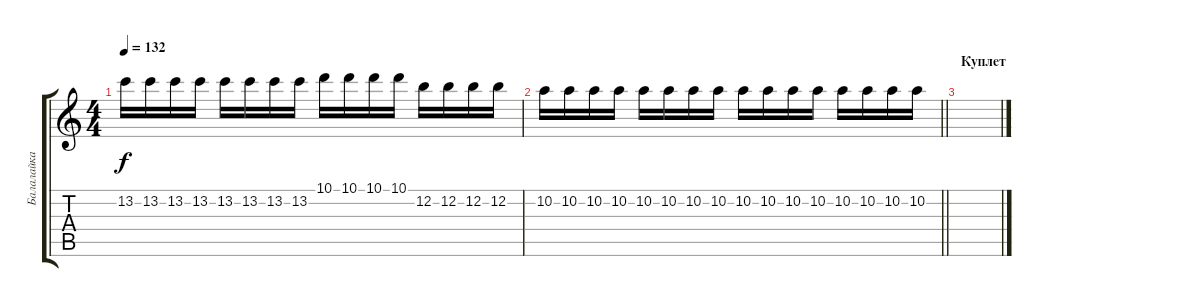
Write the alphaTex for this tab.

\track ("Балалайка" "Балалайка") {instrument acousticguitarsteel}
\staff {score tabs}
\tuning (E4 B3 G3 D3 A2 E2) {hide}
\ts (4 4)
\tempo 132
\clef g2
\ks c
13.2.16{dy f} 13.2.16 13.2.16 13.2.16 13.2.16 13.2.16 13.2.16 13.2.16 10.1.16 10.1.16 10.1.16 10.1.16 12.2.16 12.2.16 12.2.16 12.2.16 |
\barLineRight lightlight
10.2.16 10.2.16 10.2.16 10.2.16 10.2.16 10.2.16 10.2.16 10.2.16 10.2.16 10.2.16 10.2.16 10.2.16 10.2.16 10.2.16 10.2.16 10.2.16 |
\section ("" "Куплет")
